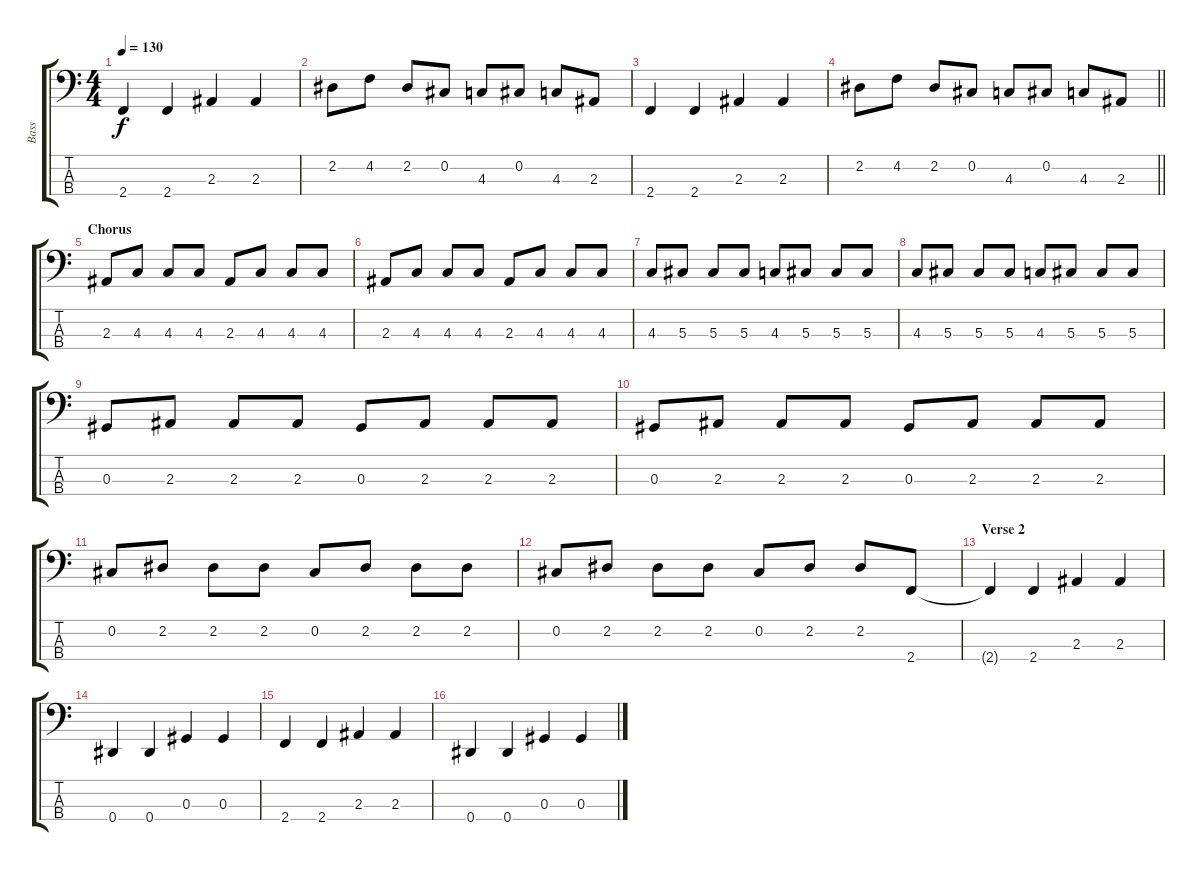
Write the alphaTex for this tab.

\track ("Bass" "Bass") {instrument electricbasspick}
\staff {score tabs}
\tuning (Gb2 Db2 Ab1 Eb1) {hide}
\ts (4 4)
\tempo 130
\clef f4
\ks c
2.4{t}.4{dy f} 2.4.4 2.3.4 2.3.4 |
2.2.8 4.2.8 2.2.8 0.2.8 4.3.8 0.2.8 4.3.8 2.3.8 |
2.4.4 2.4.4 2.3.4 2.3.4 |
\barLineRight lightlight
2.2.8 4.2.8 2.2.8 0.2.8 4.3.8 0.2.8 4.3.8 2.3.8 |
\section ("" "Chorus")
2.3.8 4.3.8 4.3.8 4.3.8 2.3.8 4.3.8 4.3.8 4.3.8 |
2.3.8 4.3.8 4.3.8 4.3.8 2.3.8 4.3.8 4.3.8 4.3.8 |
4.3.8 5.3.8 5.3.8 5.3.8 4.3.8 5.3.8 5.3.8 5.3.8 |
4.3.8 5.3.8 5.3.8 5.3.8 4.3.8 5.3.8 5.3.8 5.3.8 |
0.3.8 2.3.8 2.3.8 2.3.8 0.3.8 2.3.8 2.3.8 2.3.8 |
0.3.8 2.3.8 2.3.8 2.3.8 0.3.8 2.3.8 2.3.8 2.3.8 |
0.2.8 2.2.8 2.2.8 2.2.8 0.2.8 2.2.8 2.2.8 2.2.8 |
0.2.8 2.2.8 2.2.8 2.2.8 0.2.8 2.2.8 2.2.8 2.4.8 |
\section ("" "Verse 2")
2.4{t}.4 2.4.4 2.3.4 2.3.4 |
0.4.4 0.4.4 0.3.4 0.3.4 |
2.4.4 2.4.4 2.3.4 2.3.4 |
0.4.4 0.4.4 0.3.4 0.3.4
